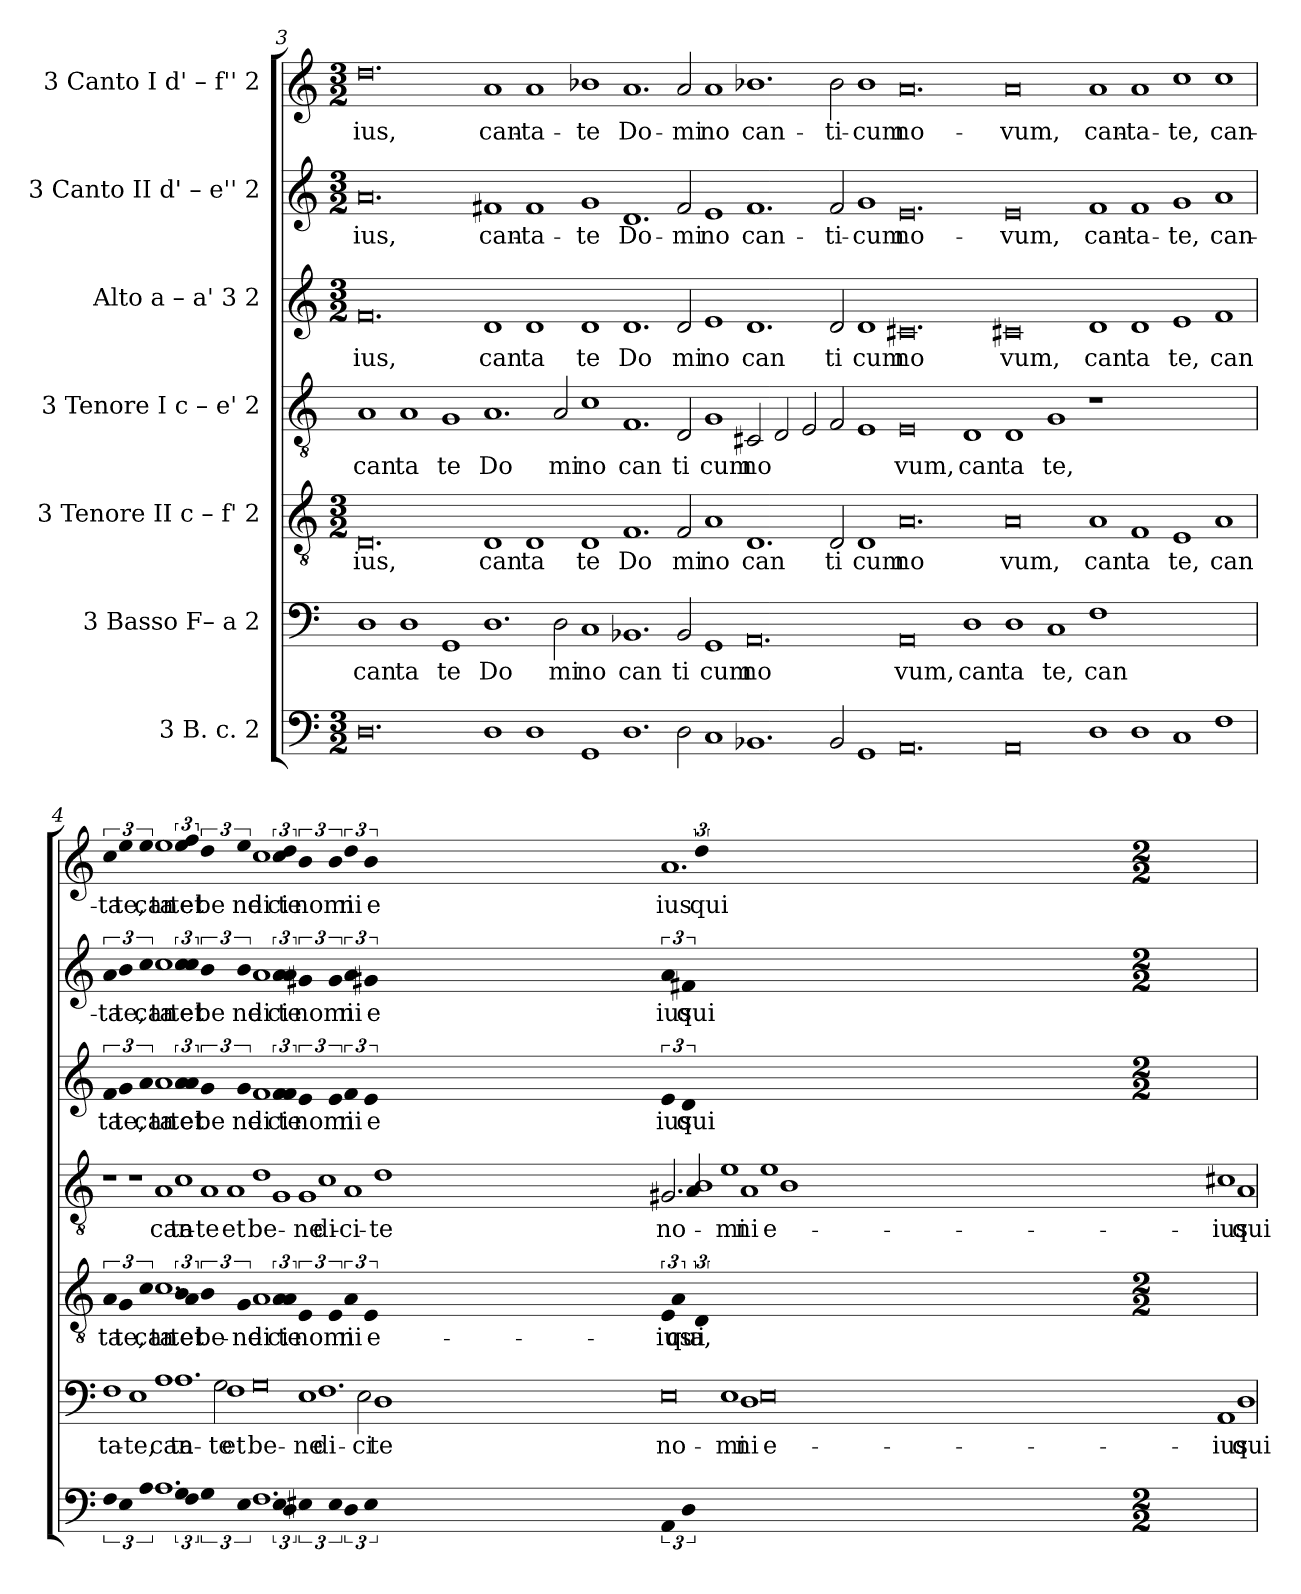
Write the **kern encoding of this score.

**kern	**kern	**text	**kern	**text	**kern	**text	**kern	**text	**kern	**text	**kern	**text
*part7	*part6	*part6	*part5	*part5	*part4	*part4	*part3	*part3	*part2	*part2	*part1	*part1
*staff7	*staff6	*staff6	*staff5	*staff5	*staff4	*staff4	*staff3	*staff3	*staff2	*staff2	*staff1	*staff1
*I"3  B. c.  2	*I"3  Basso  F– a  2	*	*I"3  Tenore II  c – f'  2	*	*I"3  Tenore I  c – e'  2	*	*I"Alto  a – a'  3  2	*	*I"3  Canto II  d' – e''  2	*	*I"3  Canto I  d' – f''  2	*
!!LO:PB:g=z
*clefF4	*clefF4	*	*clefGv2	*	*clefGv2	*	*clefG2	*	*clefG2	*	*clefG2	*
*M3/2	*	*	*M3/2	*	*	*	*M3/2	*	*M3/2	*	*M3/2	*
=3	=3	=3	=3	=3	=3	=3	=3	=3	=3	=3	=3	=3
!	!	!LO:LY:b:cj	!	!LO:LY:b:cj	!	!LO:LY:b:cj	!	!LO:LY:b:cj	!	!LO:LY:b:cj	!	!LO:LY:b:cj
0.D	1D	can	0.D	-ius,	1A	-can	0.f	ius,	0.a	ius,	0.dd	-ius,
!	!	!LO:LY:b:cj	!	!	!	!LO:LY:b:cj	!	!	!	!	!	!
.	1D	ta	.	.	1A	ta	.	.	.	.	.	.
!	!	!LO:LY:b:cj	!	!	!	!LO:LY:b:cj	!	!	!	!	!	!
.	1GG	te	.	.	1G	te	.	.	.	.	.	.
!	!	!LO:LY:b:cj	!	!LO:LY:b:cj	!	!LO:LY:b:cj	!	!LO:LY:b:cj	!	!LO:LY:b:cj	!	!LO:LY:b:cj
1D	1.D	Do	1D	can	1.A	Do	1d	can	1f#X	can-	1a	can-
!	!	!	!	!LO:LY:b:cj	!	!	!	!LO:LY:b:cj	!	!LO:LY:b:cj	!	!LO:LY:b:cj
1D	.	.	1D	ta	.	.	1d	ta	1f#	-ta-	1a	-ta-
!	!	!LO:LY:b:cj	!	!	!	!LO:LY:b:cj	!	!	!	!	!	!
.	2D\	mi	.	.	2A/	mi	.	.	.	.	.	.
!	!	!LO:LY:b:cj	!	!LO:LY:b:cj	!	!LO:LY:b:cj	!	!LO:LY:b:cj	!	!LO:LY:b:cj	!	!LO:LY:b:cj
1GG	1C	no	1D	te	1c	no	1d	te	1g	-te	1b-X	-te
!	!	!LO:LY:b:cj	!	!LO:LY:b:cj	!	!LO:LY:b:cj	!	!LO:LY:b:cj	!	!LO:LY:b:cj	!	!LO:LY:b:cj
1.D	1.BB-X	can	1.F	Do	1.F	can	1.d	Do	1.d	Do-	1.a	Do-
!	!	!LO:LY:b:cj	!	!LO:LY:b:cj	!	!LO:LY:b:cj	!	!LO:LY:b:cj	!	!LO:LY:b:cj	!	!LO:LY:b:cj
2D\	2BB-/	ti	2F/	mi	2D/	ti	2d/	mi	2f#/	-mi-	2a/	-mi-
!	!	!LO:LY:b:cj	!	!LO:LY:b:cj	!	!LO:LY:b:cj	!	!LO:LY:b:cj	!	!LO:LY:b:cj	!	!LO:LY:b:cj
1C	1GG	cum	1A	no	1G	cum	1e	no	1e	-no	1a	-no
!	!	!LO:LY:b:cj	!	!LO:LY:b:cj	!	!LO:LY:b:cj	!	!LO:LY:b:cj	!	!LO:LY:b:cj	!	!LO:LY:b:cj
1.BB-X	0.AA	no	1.D	can	2C#X/	no	1.d	can	1.f#	can-	1.b-X	can-
.	.	.	.	.	2D/	.	.	.	.	.	.	.
.	.	.	.	.	2E/	.	.	.	.	.	.	.
!	!	!	!	!LO:LY:b:cj	!	!	!	!LO:LY:b:cj	!	!LO:LY:b:cj	!	!LO:LY:b:cj
2BB-/	.	.	2D/	ti	2F/	.	2d/	ti	2f#/	-ti-	2b-\	-ti-
!	!	!	!	!LO:LY:b:cj	!	!	!	!LO:LY:b:cj	!	!LO:LY:b:cj	!	!LO:LY:b:cj
1GG	.	.	1D	cum	1E	.	1d	cum	1g	-cum	1b-	-cum
!	!	!LO:LY:b:cj	!	!LO:LY:b:cj	!	!LO:LY:b:cj	!	!LO:LY:b:cj	!	!LO:LY:b:cj	!	!LO:LY:b:cj
0.AA	0AA	vum,	0.A	no	0E	vum,	0.c#X	no	0.e	no-	0.a	no-
!	!	!LO:LY:b:cj	!	!	!	!LO:LY:b:cj	!	!	!	!	!	!
.	1D	can	.	.	1D	can	.	.	.	.	.	.
!	!	!LO:LY:b:cj	!	!LO:LY:b:cj	!	!LO:LY:b:cj	!	!LO:LY:b:cj	!	!LO:LY:b:cj	!	!LO:LY:b:cj
0AA	1D	ta	0A	vum,	1D	ta	0c#X	vum,	0e	-vum,	0a	-vum,
!	!	!LO:LY:b:cj	!	!	!	!LO:LY:b:cj	!	!	!	!	!	!
.	1C	te,	.	.	1G	te,	.	.	.	.	.	.
!	!	!LO:LY:b:cj	!	!LO:LY:b:cj	!	!	!	!LO:LY:b:cj	!	!LO:LY:b:cj	!	!LO:LY:b:cj
1D	1F	can	1A	can	1r	.	1d	can	1f#	can-	1a	can-
!	!	!	!	!LO:LY:b:cj	!	!	!	!LO:LY:b:cj	!	!LO:LY:b:cj	!	!LO:LY:b:cj
1D	0.ryy	.	1F	ta	0.ryy	.	1d	ta	1f#	-ta-	1a	-ta-
!	!	!	!	!LO:LY:b:cj	!	!	!	!LO:LY:b:cj	!	!LO:LY:b:cj	!	!LO:LY:b:cj
1C	.	.	1E	te,	.	.	1e	te,	1g	-te,	1cc	-te,
!	!	!	!	!LO:LY:b:cj	!	!	!	!LO:LY:b:cj	!	!LO:LY:b:cj	!	!LO:LY:b:cj
1F	.	.	1A	can	.	.	1f	can	1a	can-	1cc	can-
!!LO:LB:g=z
=4	=4	=4	=4	=4	=4	=4	=4	=4	=4	=4	=4	=4
!LO:N:vis=1	!	!LO:LY:b:cj	!LO:N:vis=1	!LO:LY:b:cj	!	!	!LO:N:vis=1	!LO:LY:b:cj	!LO:N:vis=1	!LO:LY:b:cj	!LO:N:vis=1	!LO:LY:b:cj
3%2F	1F	ta-	3%2A	ta-	1r	.	3%2f	ta	3%2a	-ta	3%2cc	-ta
!LO:N:vis=1	!	!	!LO:N:vis=1	!LO:LY:b:cj	!	!	!LO:N:vis=1	!LO:LY:b:cj	!LO:N:vis=1	!LO:LY:b:cj	!LO:N:vis=1	!LO:LY:b:cj
3%2E	.	.	3%2G	-te,	.	.	3%2g	te,	3%2b	te,	3%2ee	te,
!	!	!LO:LY:b:cj	!	!	!	!	!	!	!	!	!	!
.	1E	-te,	.	.	1r	.	.	.	.	.	.	.
!LO:N:vis=1	!	!	!LO:N:vis=1	!LO:LY:b:cj	!	!	!LO:N:vis=1	!LO:LY:b:cj	!LO:N:vis=1	!LO:LY:b:cj	!LO:N:vis=1	!LO:LY:b:cj
3%2A	.	.	3%2c	can-	.	.	3%2a	can	3%2cc	can	3%2ee	can
!LO:N:vis=1.	!	!LO:LY:b:cj	!LO:N:vis=1.	!LO:LY:b:cj	!	!LO:LY:b:cj	!LO:N:vis=1.	!LO:LY:b:cj	!LO:N:vis=1.	!LO:LY:b:cj	!LO:N:vis=1.	!LO:LY:b:cj
1A	1A	can-	1c	-ta-	1A	can-	1a	ta	1cc	ta	1ee	ta
!LO:N:vis=2	!	!LO:LY:b:cj	!LO:N:vis=2	!LO:LY:b:cj	!	!LO:LY:b:cj	!LO:N:vis=2	!LO:LY:b:cj	!LO:N:vis=2	!LO:LY:b:cj	!LO:N:vis=2	!LO:LY:b:cj
3G\	1.A	-ta-	3B\	-te	1c	-ta-	3a/	te	3cc\	te	3ee\	te
!LO:N:vis=1	!	!	!LO:N:vis=1	!LO:LY:b:cj	!	!	!LO:N:vis=1	!LO:LY:b:cj	!LO:N:vis=1	!LO:LY:b:cj	!LO:N:vis=1	!LO:LY:b:cj
3%2F	.	.	3%2A	et	.	.	3%2a	et	3%2cc	et	3%2ff	et
!LO:N:vis=0	!	!	!LO:N:vis=0	!LO:LY:b:cj	!	!LO:LY:b:cj	!LO:N:vis=0	!LO:LY:b:cj	!LO:N:vis=0	!LO:LY:b:cj	!LO:N:vis=0	!LO:LY:b:cj
3%4G	.	.	3%4B	be-	1A	-te	3%4g	be	3%4b	be	3%4dd	be
!	!	!LO:LY:b:cj	!	!	!	!	!	!	!	!	!	!
.	2G\	-te	.	.	.	.	.	.	.	.	.	.
!	!	!LO:LY:b:cj	!	!	!	!LO:LY:b:cj	!	!	!	!	!	!
.	1F	et	.	.	1A	et	.	.	.	.	.	.
!LO:N:vis=1	!	!	!LO:N:vis=1	!LO:LY:b:cj	!	!	!LO:N:vis=1	!LO:LY:b:cj	!LO:N:vis=1	!LO:LY:b:cj	!LO:N:vis=1	!LO:LY:b:cj
3%2E	.	.	3%2G	-ne-	.	.	3%2g	ne	3%2b	ne	3%2ee	ne
!LO:N:vis=1.	!	!LO:LY:b:cj	!LO:N:vis=1.	!LO:LY:b:cj	!	!LO:LY:b:cj	!LO:N:vis=1.	!LO:LY:b:cj	!LO:N:vis=1.	!LO:LY:b:cj	!LO:N:vis=1.	!LO:LY:b:cj
1F	0G	be-	1A	-di-	1d	be-	1f	di	1a	di	1cc	di
!LO:N:vis=2	!	!	!LO:N:vis=2	!LO:LY:b:cj	!	!	!LO:N:vis=2	!LO:LY:b:cj	!LO:N:vis=2	!LO:LY:b:cj	!LO:N:vis=2	!LO:LY:b:cj
3E\	.	.	3A/	-ci-	1G	.	3f/	ci	3a/	ci	3cc\	ci
!LO:N:vis=1	!	!	!LO:N:vis=1	!LO:LY:b:cj	!	!	!LO:N:vis=1	!LO:LY:b:cj	!LO:N:vis=1	!LO:LY:b:cj	!LO:N:vis=1	!LO:LY:b:cj
3%2D	.	.	3%2A	-te	.	.	3%2f	te	3%2a	te	3%2dd	te
!LO:N:vis=0	!	!LO:LY:b:cj	!LO:N:vis=0	!LO:LY:b:cj	!	!LO:LY:b:cj	!LO:N:vis=0	!LO:LY:b:cj	!LO:N:vis=0	!LO:LY:b:cj	!LO:N:vis=0	!LO:LY:b:cj
3%4E#	1E	-ne-	3%4E	no-	1G	-ne	3%4e	no	3%4g#X	no	3%4b	no
!	!	!LO:LY:b:cj	!	!	!	!LO:LY:b:cj	!	!	!	!	!	!
.	1.F	-di-	.	.	1c	di-	.	.	.	.	.	.
!LO:N:vis=1	!	!	!LO:N:vis=1	!LO:LY:b:cj	!	!	!LO:N:vis=1	!LO:LY:b:cj	!LO:N:vis=1	!LO:LY:b:cj	!LO:N:vis=1	!LO:LY:b:cj
3%2E#	.	.	3%2E	-mi-	.	.	3%2e	mi	3%2g#	mi	3%2b	mi
!LO:N:vis=1	!	!	!LO:N:vis=1	!LO:LY:b:cj	!	!LO:LY:b:cj	!LO:N:vis=1	!LO:LY:b:cj	!LO:N:vis=1	!LO:LY:b:cj	!LO:N:vis=1	!LO:LY:b:cj
3%2D	.	.	3%2A	-ni	1A	-ci-	3%2f	ni	3%2a	ni	3%2dd	ni
!	!	!LO:LY:b:cj	!	!	!	!	!	!	!	!	!	!
.	2E\	-ci-	.	.	.	.	.	.	.	.	.	.
!LO:N:vis=0	!	!	!LO:N:vis=0	!LO:LY:b:cj	!	!	!LO:N:vis=0	!LO:LY:b:cj	!LO:N:vis=0	!LO:LY:b:cj	!LO:N:vis=0	!LO:LY:b:cj
3%4E#	.	.	3%4E	e-	.	.	3%4e	e	3%4g#X	e	3%4b	e
!	!	!LO:LY:b:cj	!	!	!	!LO:LY:b:cj	!	!	!	!	!	!
.	1D	-te	.	.	1d	-te	.	.	.	.	.	.
*M2/2	*	*	*M2/2	*	*	*	*M2/2	*	*M2/2	*	*M2/2	*
*met(c|)	*	*	*met(c|)	*	*	*	*met(c|)	*	*met(c|)	*	*met(c|)	*
!LO:N:vis=1	!	!LO:LY:b:cj	!LO:N:vis=2	!LO:LY:b:cj	!	!LO:LY:b:cj	!LO:N:vis=1	!LO:LY:b:cj	!LO:N:vis=1	!LO:LY:b:cj	!LO:N:vis=1.	!LO:LY:b:cj
3%2AA	0E	no-	3E/	-ius	2.G#X/	no-	3%2e	ius	3%2a	ius	1a	ius
!	!	!	!LO:N:vis=1	!LO:LY:b:cj	!	!	!	!	!	!	!	!
.	.	.	3%2A	qui-	.	.	.	.	.	.	.	.
!LO:N:vis=1	!	!	!	!	!	!	!LO:N:vis=1	!LO:LY:b:cj	!LO:N:vis=1	!LO:LY:b:cj	!	!
3%2D	.	.	.	.	.	.	3%2d	qui	3%2f#X	qui	.	.
.	.	.	.	.	4A/	.	.	.	.	.	.	.
!	!	!	!LO:N:vis=2	!LO:LY:b:cj	!	!	!	!	!	!	!LO:N:vis=2	!LO:LY:b
.	.	.	3D/	-a,	1B	.	.	.	.	.	3dd\	qui
3%20ryy	.	.	3%20ryy	.	.	.	3%20ryy	.	3%20ryy	.	3%20ryy	.
!	!	!LO:LY:b:cj	!	!	!	!LO:LY:b:cj	!	!	!	!	!	!
.	1E	-mi-	.	.	1e	-mi-	.	.	.	.	.	.
!	!	!LO:LY:b:cj	!	!	!	!LO:LY:b:cj	!	!	!	!	!	!
.	1D	-ni	.	.	1A	-ni	.	.	.	.	.	.
!	!	!LO:LY:b:cj	!	!	!	!LO:LY:b:rj	!	!	!	!	!	!
.	0E	e-	.	.	1e	e-	.	.	.	.	.	.
.	.	.	.	.	1B	.	.	.	.	.	.	.
*	*M2/2	*	*	*	*M2/2	*	*	*	*	*	*	*
*	*met(c|)	*	*	*	*met(c|)	*	*	*	*	*	*	*
!	!	!LO:LY:b:cj	!	!	!	!LO:LY:b:cj	!	!	!	!	!	!
.	1AA	-ius	.	.	1c#X	-ius	.	.	.	.	.	.
!	!	!LO:LY:b:cj	!	!	!	!LO:LY:b:cj	!	!	!	!	!	!
.	1D	qui-	.	.	1A	qui-	.	.	.	.	.	.
=	=	=	=	=	=	=	=	=	=	=	=	=
*-	*-	*-	*-	*-	*-	*-	*-	*-	*-	*-	*-	*-
